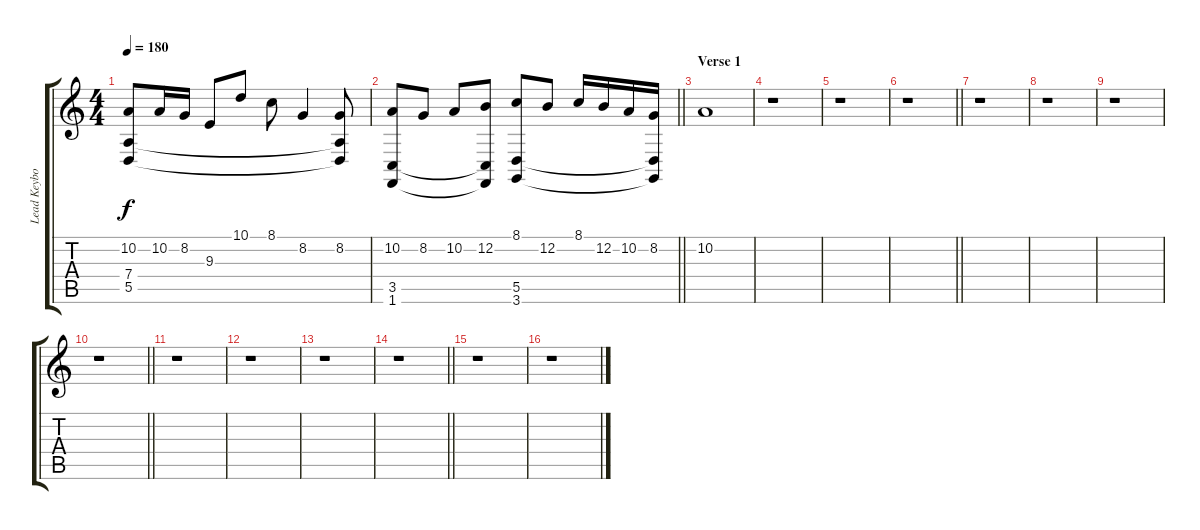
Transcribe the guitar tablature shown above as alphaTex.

\track ("Lead Keyboard 1: Juha Mäenpää" "Lead Keybo") {instrument honkytonkpiano}
\staff {score tabs}
\tuning (E4 B3 G3 D3 A2 E2) {hide}
\ts (4 4)
\tempo 180
\clef g2
\ks aminor
(10.2 7.4 5.5).8{dy f} 10.2.16 8.2.16 9.3.8 10.1.8 8.1.8 8.2.4 (8.2 7.4{t} 5.5{t}).8 |
\barLineRight lightlight
(10.2 3.5 1.6).8 8.2.8 10.2.8 (12.2 3.5{t} 1.6{t}).8 (8.1 5.5 3.6).8 12.2.8 8.1.16 12.2.16 10.2.16 (8.2 5.5{t} 3.6{t}).16 |
\section ("" "Verse 1")
10.2.1 |
r.1 |
r.1 |
\barLineRight lightlight
r.1 |
r.1 |
r.1 |
r.1 |
\barLineRight lightlight
r.1 |
r.1 |
r.1 |
r.1 |
\barLineRight lightlight
r.1 |
r.1 |
r.1
